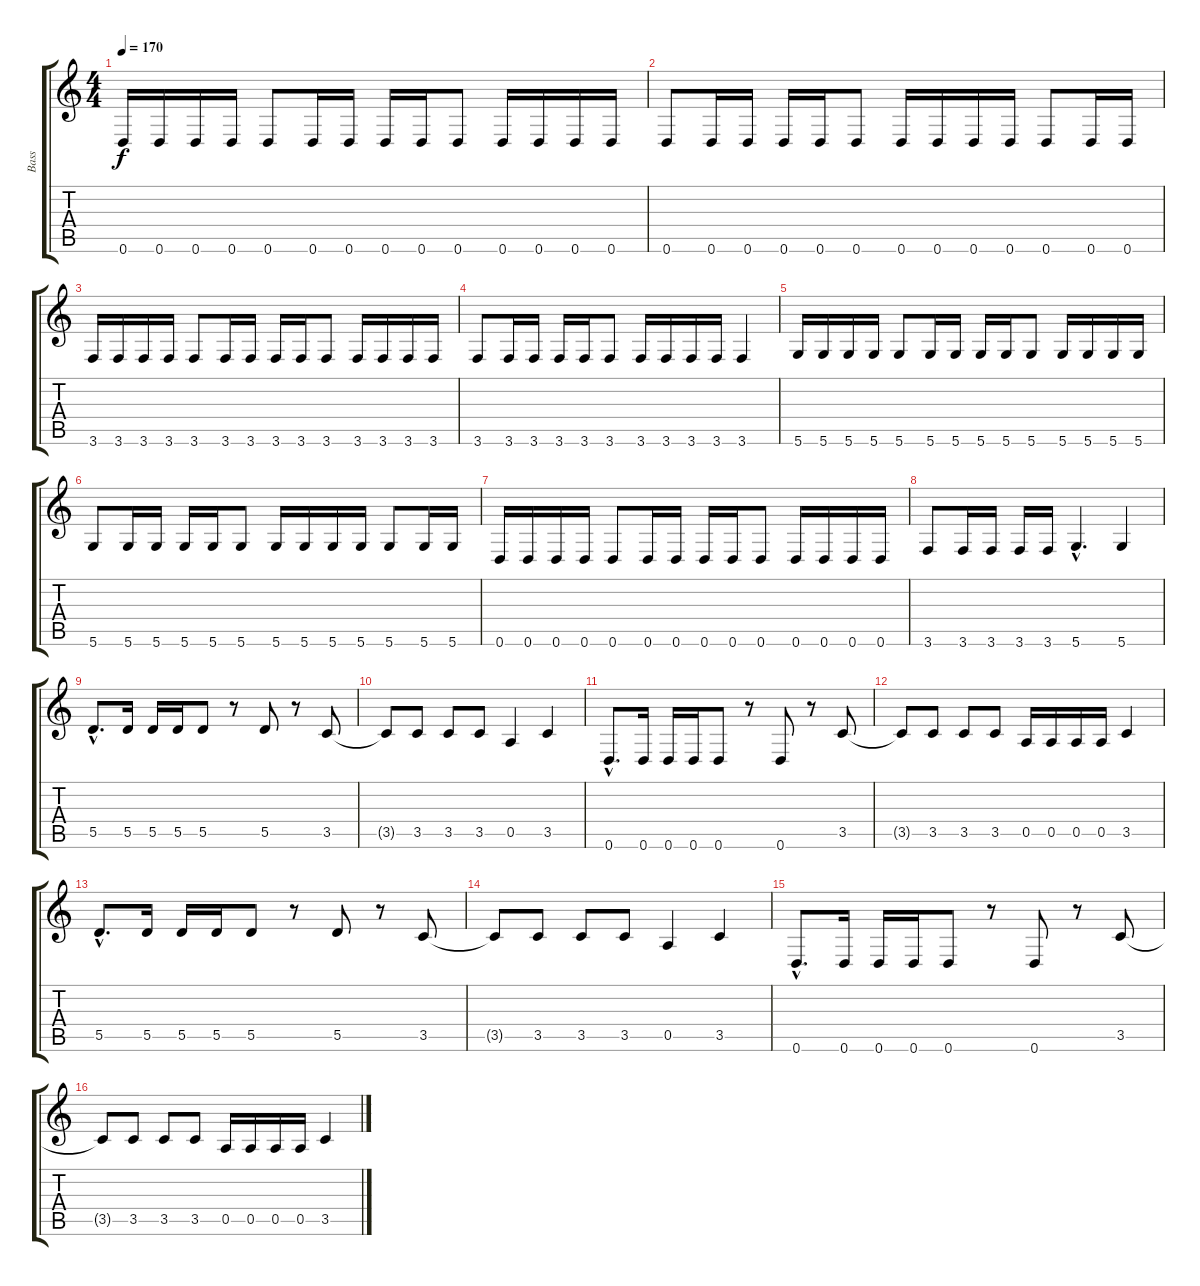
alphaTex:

\track ("Bass" "Bass") {instrument electricbassfinger}
\staff {score tabs}
\tuning (E4 B3 G3 D3 A2 D2) {hide}
\ts (4 4)
\tempo 170
\clef g2
\ks c
0.6.16{dy f} 0.6.16 0.6.16 0.6.16 0.6.8 0.6.16 0.6.16 0.6.16 0.6.16 0.6.8 0.6.16 0.6.16 0.6.16 0.6.16 |
0.6.8 0.6.16 0.6.16 0.6.16 0.6.16 0.6.8 0.6.16 0.6.16 0.6.16 0.6.16 0.6.8 0.6.16 0.6.16 |
3.6.16 3.6.16 3.6.16 3.6.16 3.6.8 3.6.16 3.6.16 3.6.16 3.6.16 3.6.8 3.6.16 3.6.16 3.6.16 3.6.16 |
3.6.8 3.6.16 3.6.16 3.6.16 3.6.16 3.6.8 3.6.16 3.6.16 3.6.16 3.6.16 3.6.4 |
5.6.16 5.6.16 5.6.16 5.6.16 5.6.8 5.6.16 5.6.16 5.6.16 5.6.16 5.6.8 5.6.16 5.6.16 5.6.16 5.6.16 |
5.6.8 5.6.16 5.6.16 5.6.16 5.6.16 5.6.8 5.6.16 5.6.16 5.6.16 5.6.16 5.6.8 5.6.16 5.6.16 |
0.6.16 0.6.16 0.6.16 0.6.16 0.6.8 0.6.16 0.6.16 0.6.16 0.6.16 0.6.8 0.6.16 0.6.16 0.6.16 0.6.16 |
3.6.8 3.6.16 3.6.16 3.6.16 3.6.16 5.6{hac}.4{d} 5.6.4 |
5.5{hac}.8{d} 5.5.16 5.5.16 5.5.16 5.5.8 r.8 5.5.8 r.8 3.5.8 |
3.5{t}.8 3.5.8 3.5.8 3.5.8 0.5.4 3.5.4 |
0.6{hac}.8{d} 0.6.16 0.6.16 0.6.16 0.6.8 r.8 0.6.8 r.8 3.5.8 |
3.5{t}.8 3.5.8 3.5.8 3.5.8 0.5.16 0.5.16 0.5.16 0.5.16 3.5.4 |
5.5{hac}.8{d} 5.5.16 5.5.16 5.5.16 5.5.8 r.8 5.5.8 r.8 3.5.8 |
3.5{t}.8 3.5.8 3.5.8 3.5.8 0.5.4 3.5.4 |
0.6{hac}.8{d} 0.6.16 0.6.16 0.6.16 0.6.8 r.8 0.6.8 r.8 3.5.8 |
3.5{t}.8 3.5.8 3.5.8 3.5.8 0.5.16 0.5.16 0.5.16 0.5.16 3.5.4
